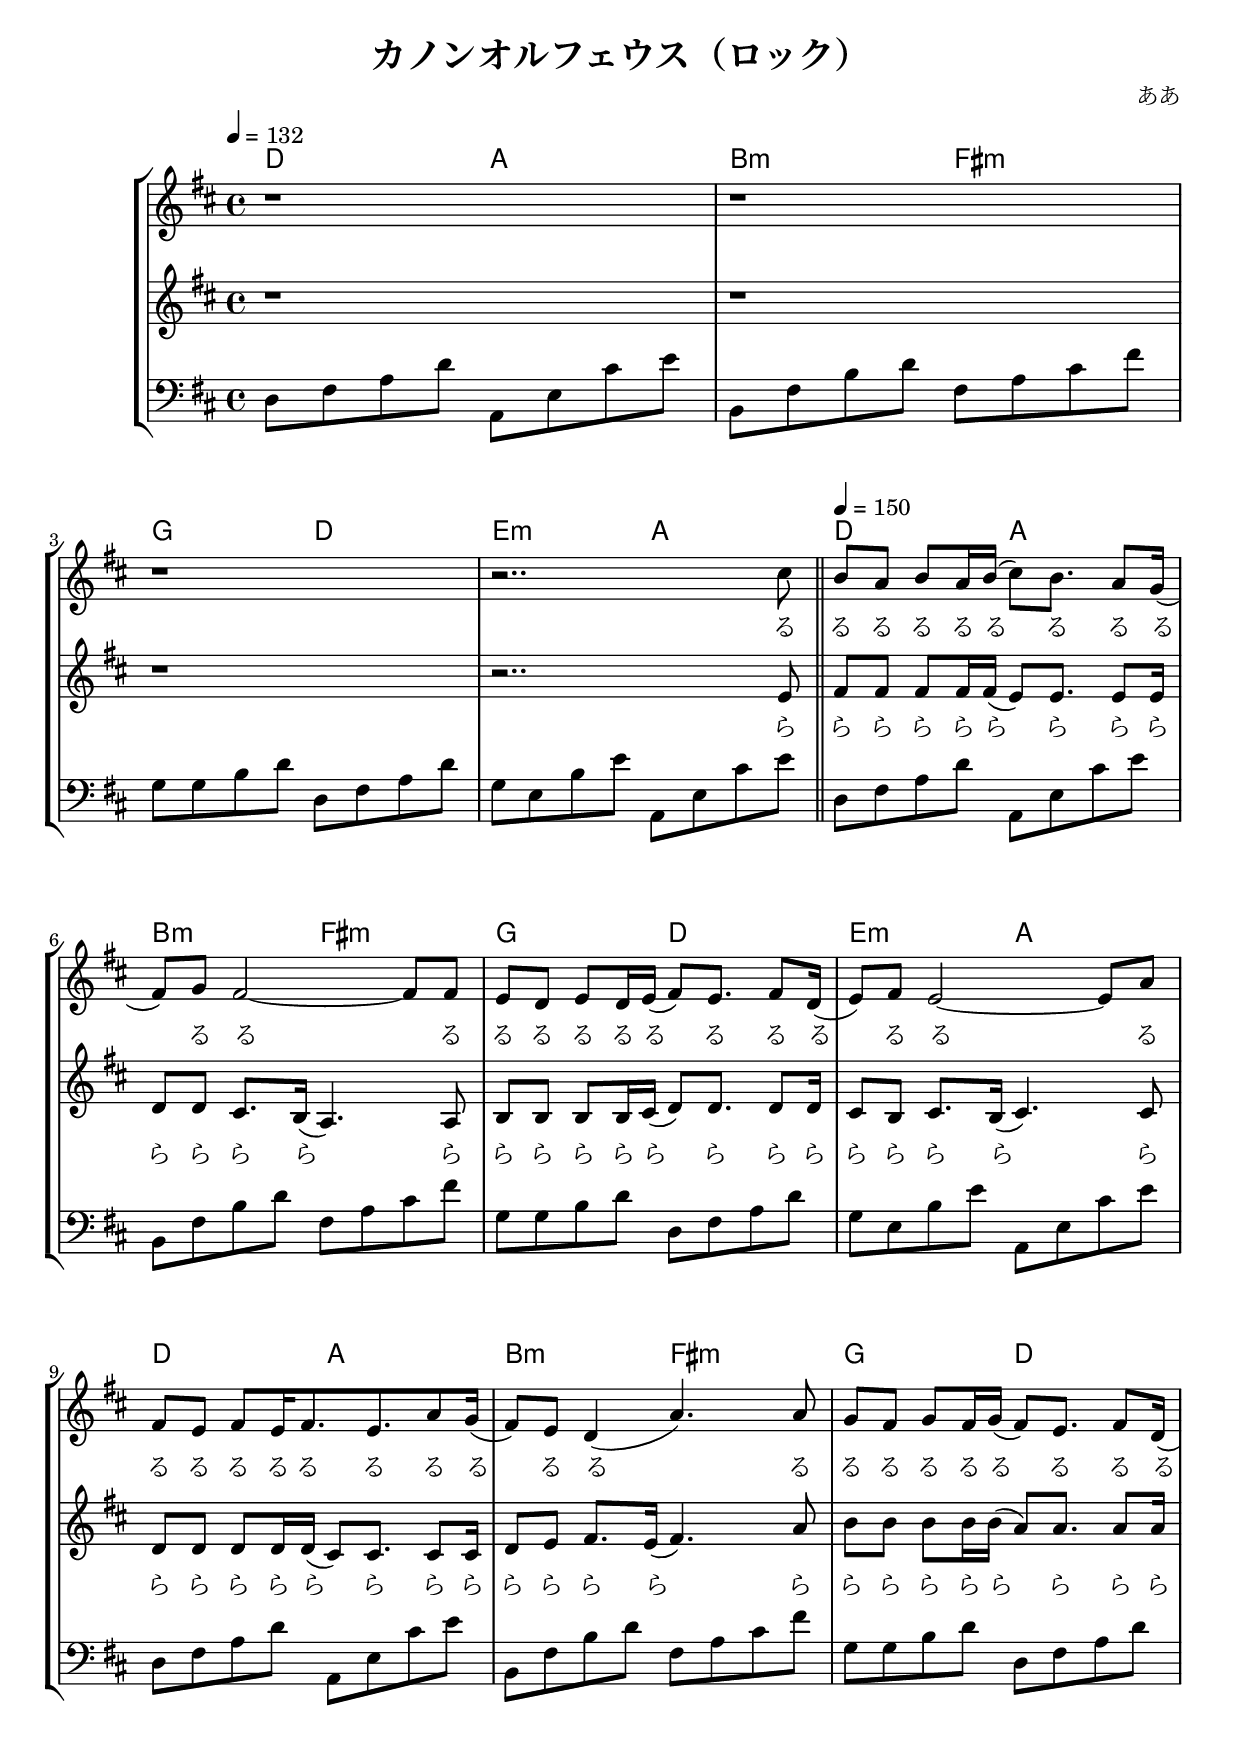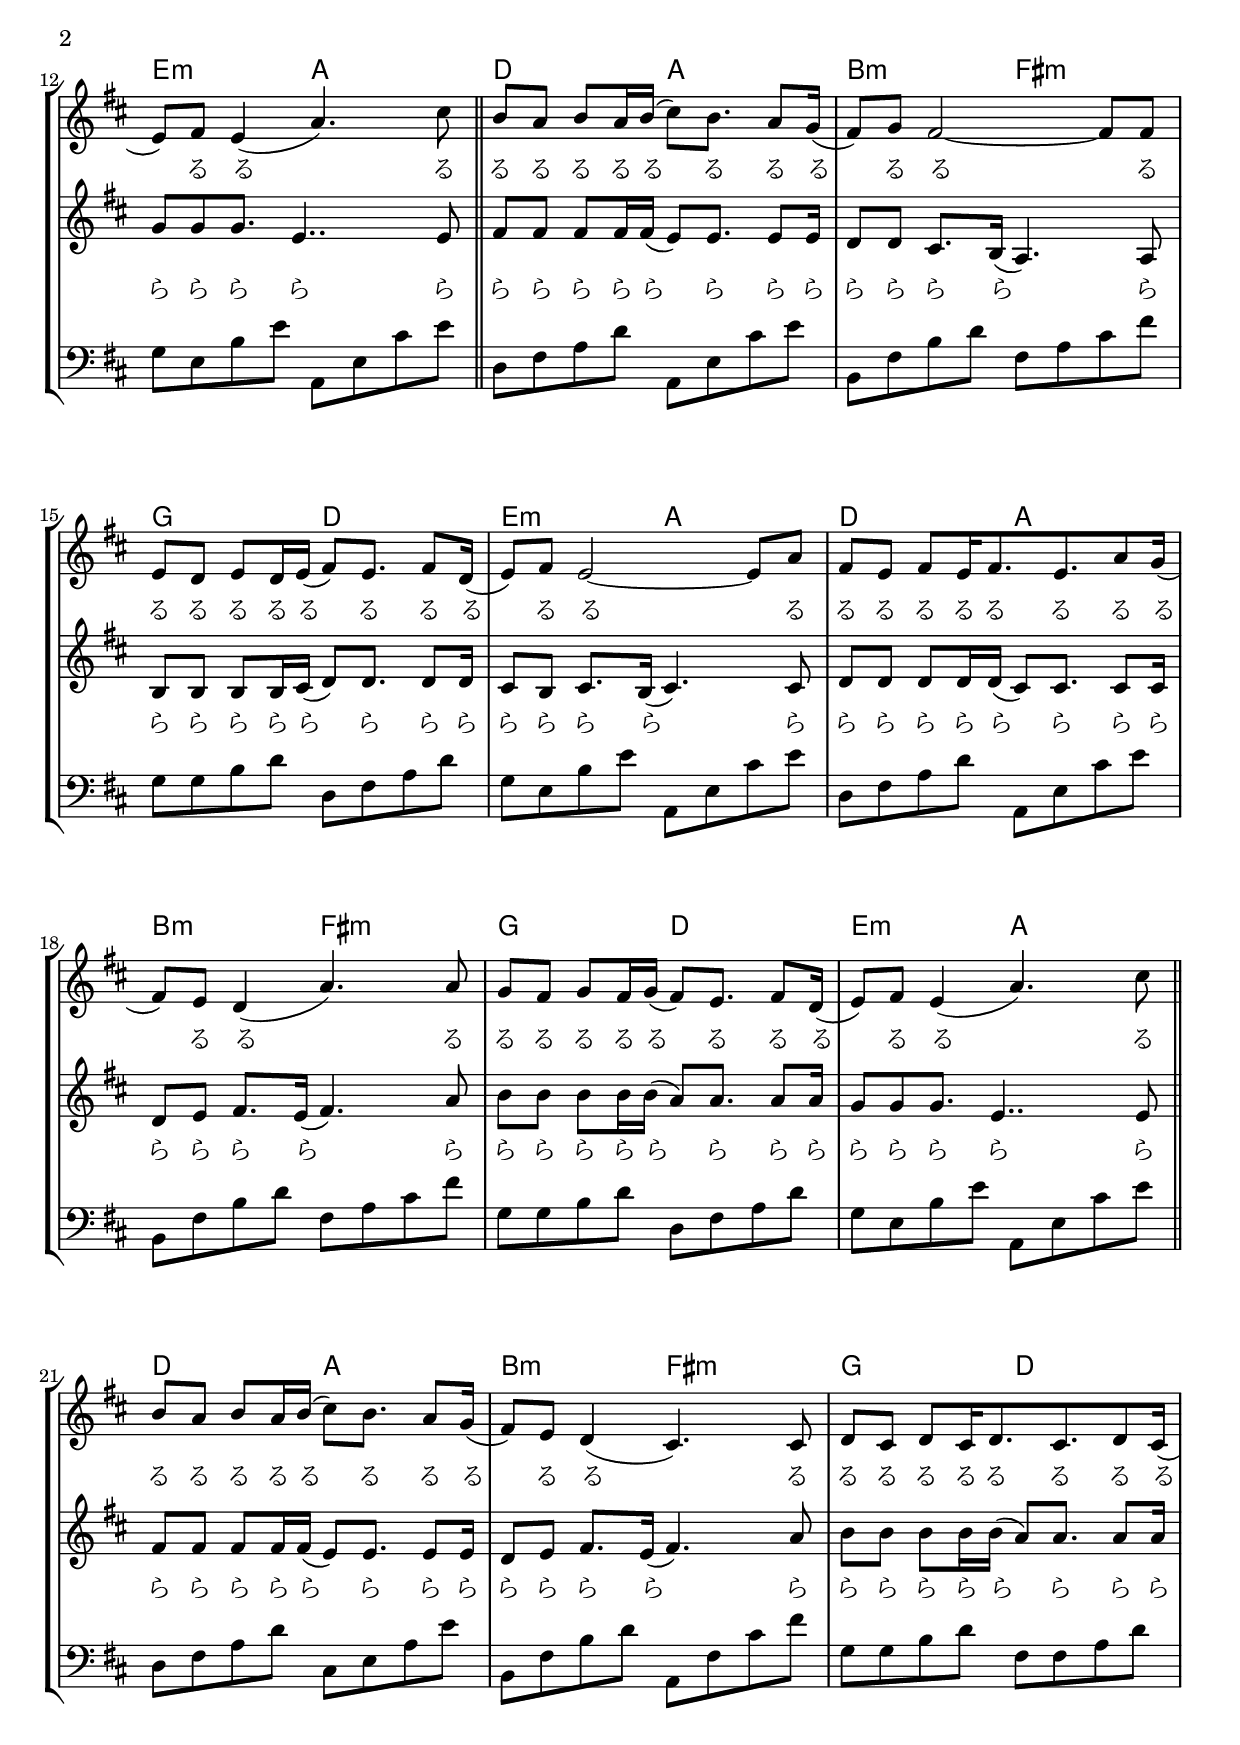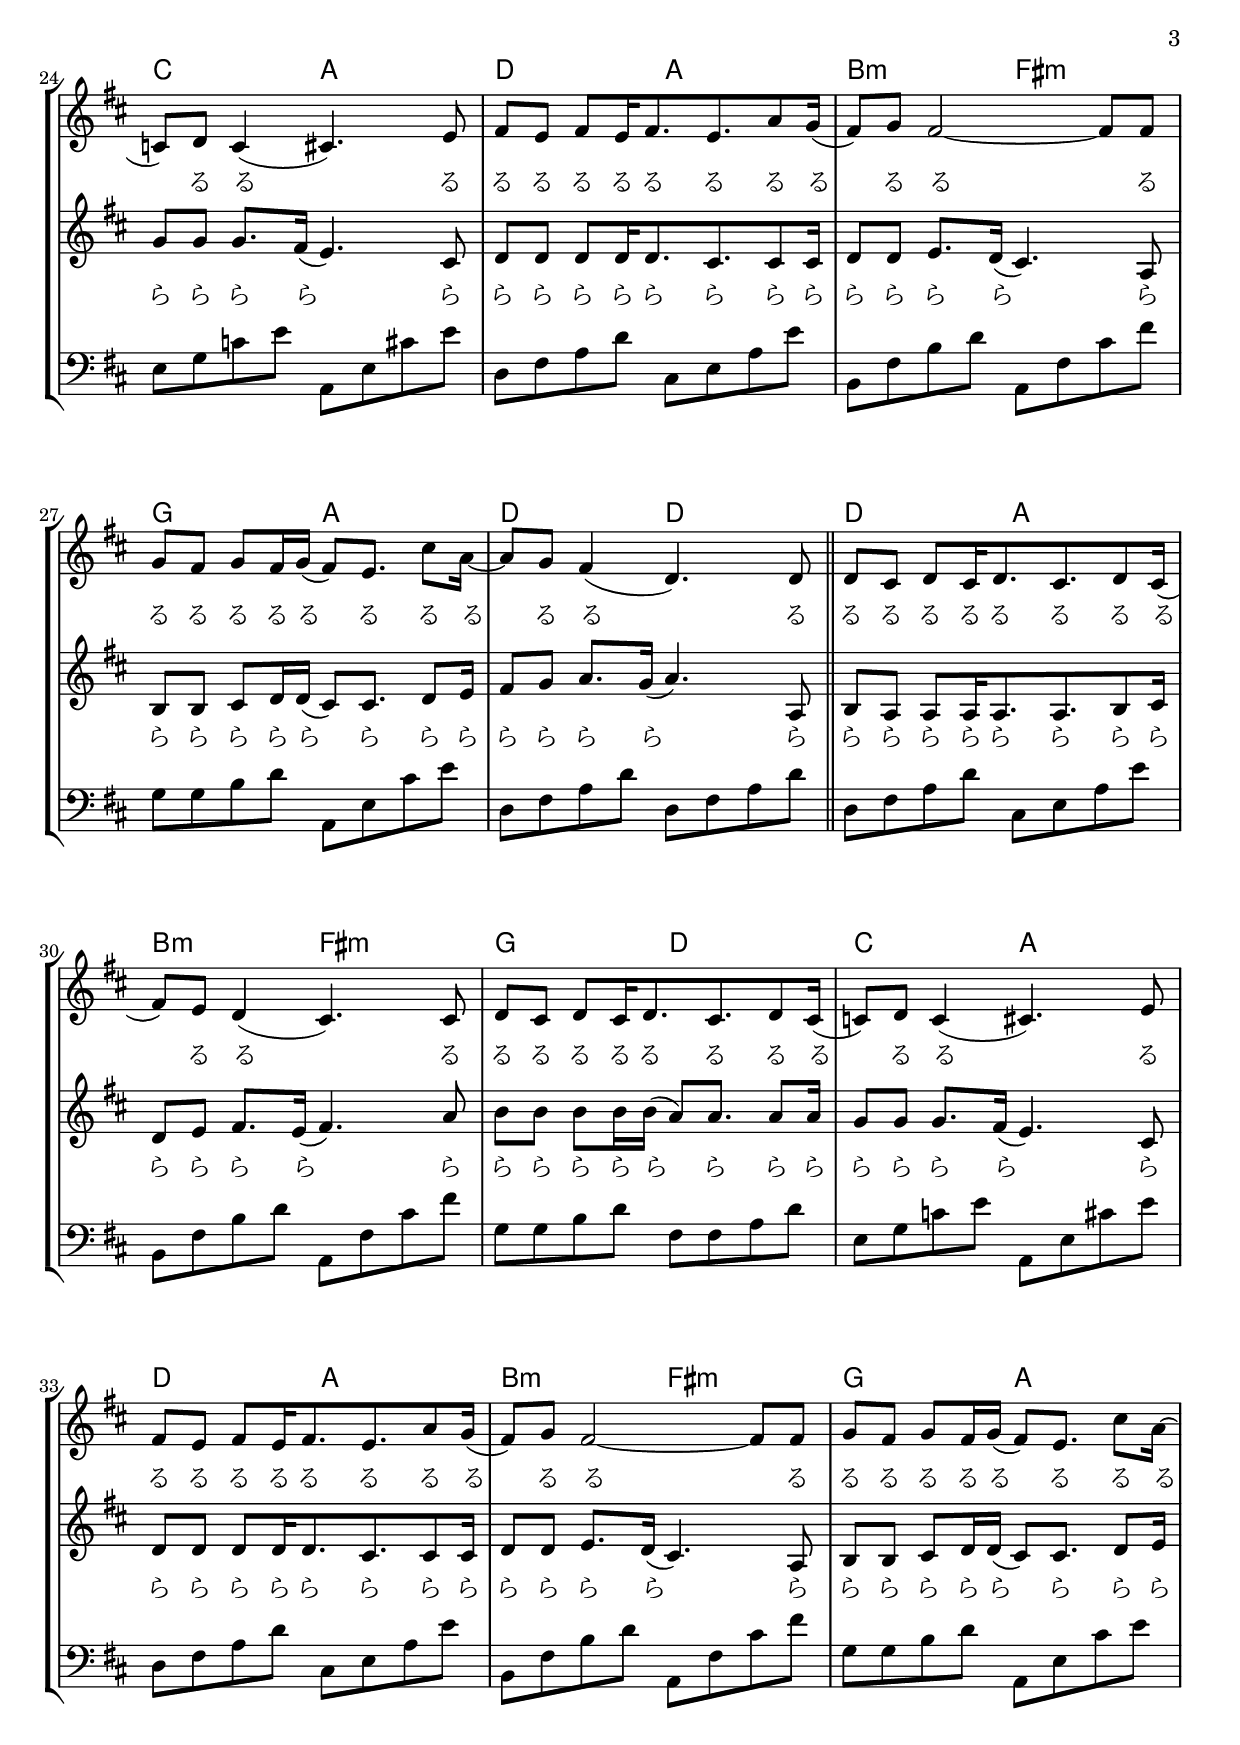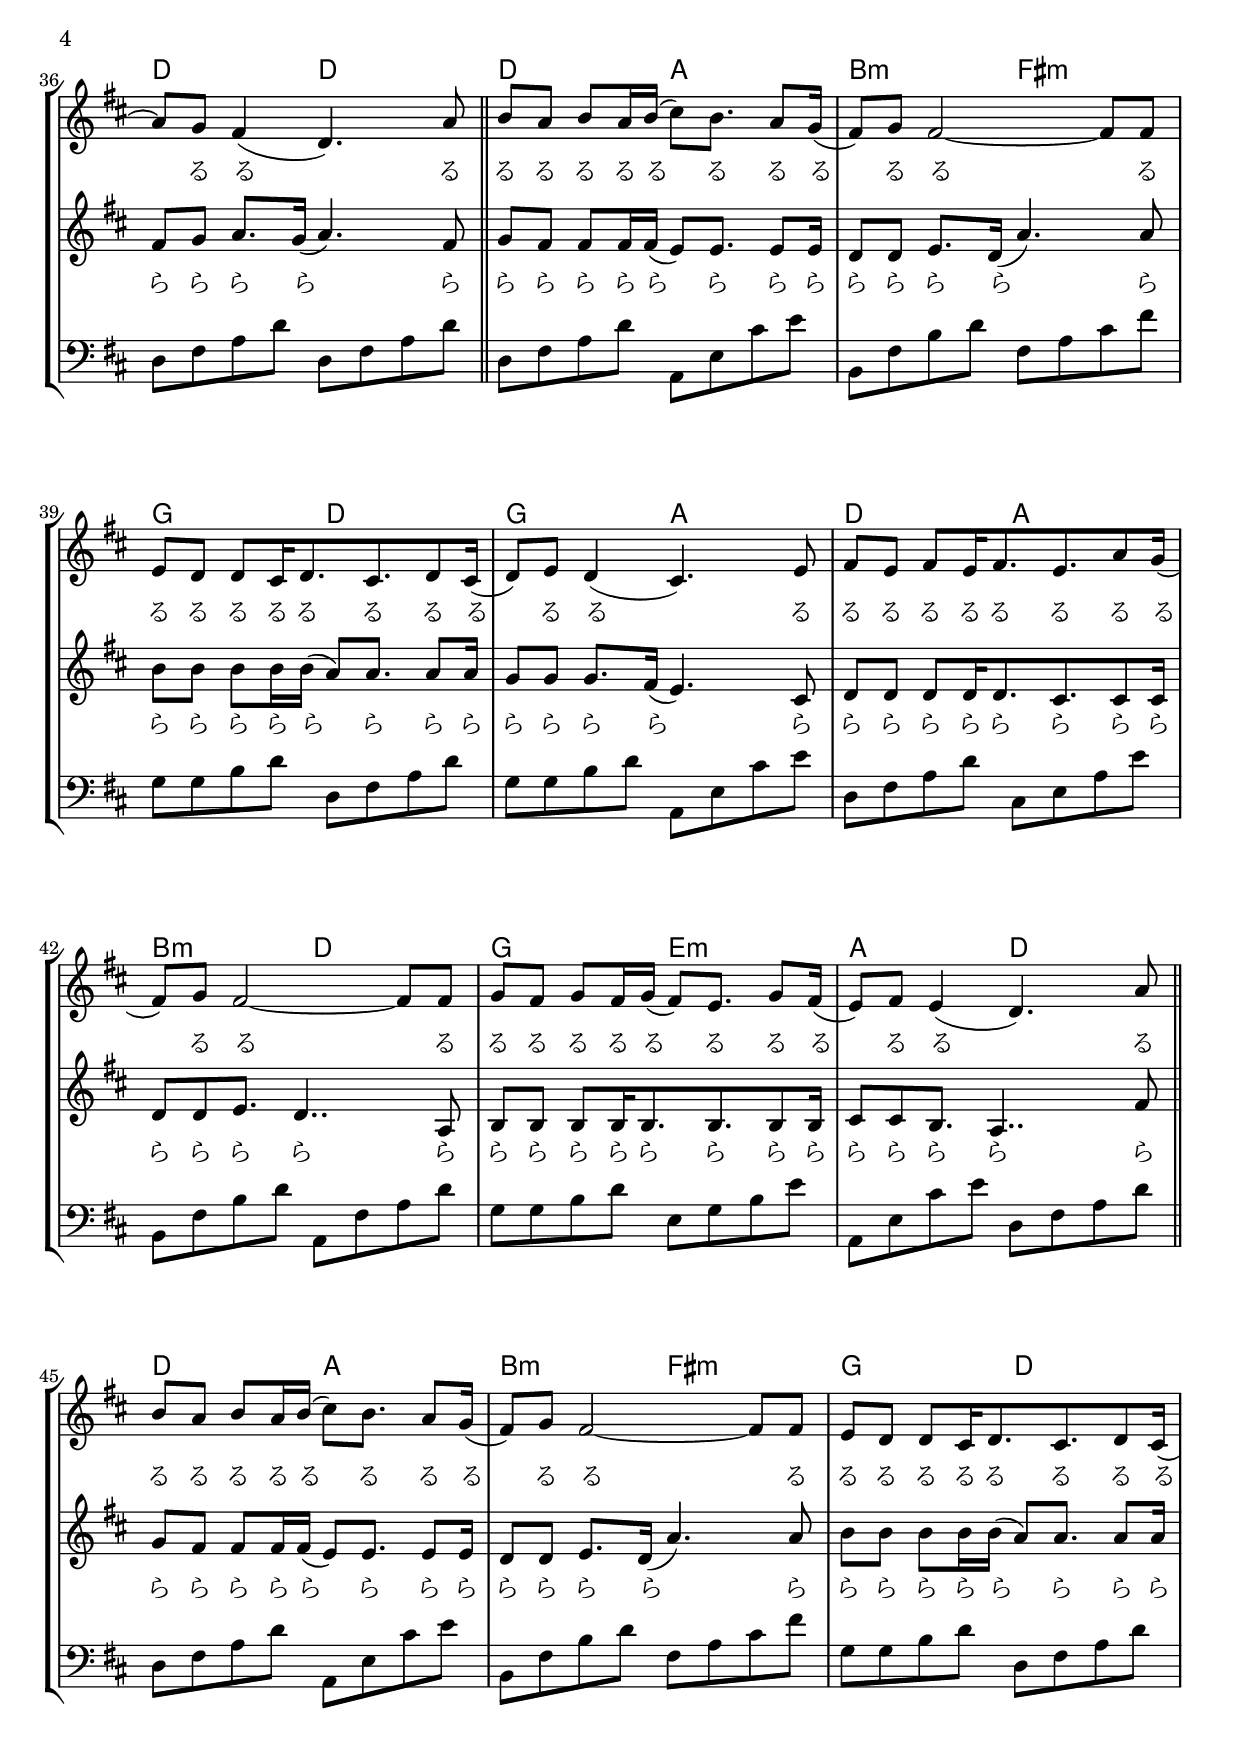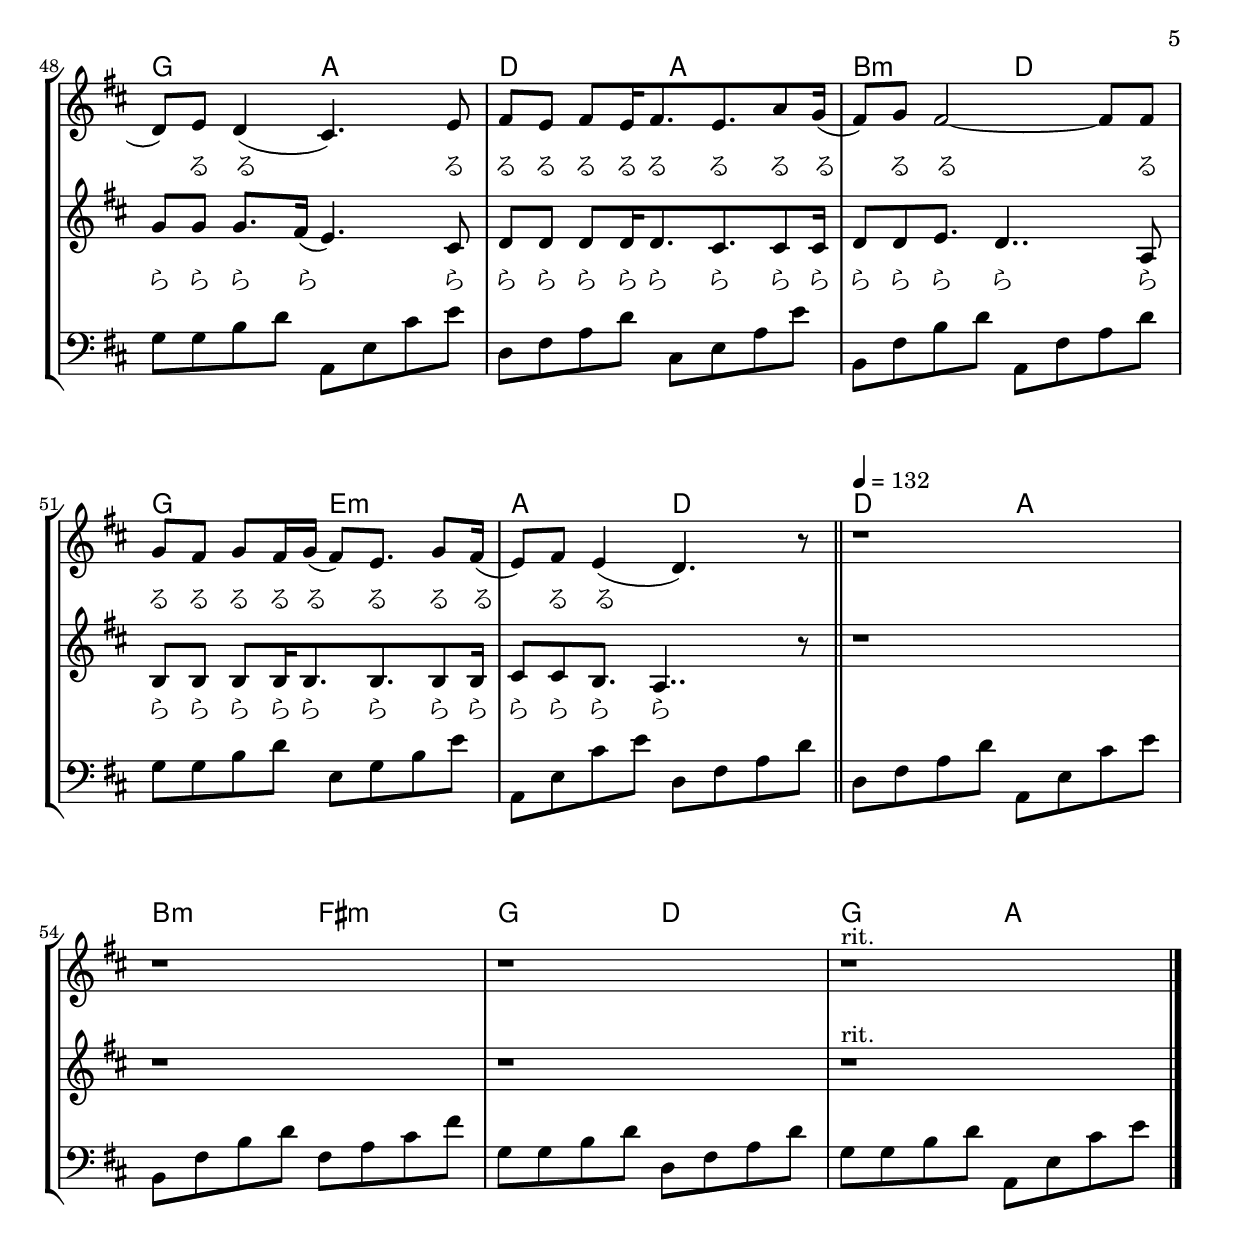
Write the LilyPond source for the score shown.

\version "2.12.1"

\header {
	title = \markup {カノンオルフェウス（ロック）}
	composer = \markup \center-column {ああ}
}

harmony = \chordmode {
	d2 a b:m fis:m g d e:m a 

	d a b:m fis:m g d e:m a d a b:m fis:m g d e:m a 

	d a b:m fis:m g d e:m a d a b:m fis:m g d e:m a 

	d a b:m fis:m g d c a d a b:m fis:m g a d d 

	d a b:m fis:m g d c a d a b:m fis:m g a d d 

	d a b:m fis:m g d g a d a b:m d g e:m a d 

	d a b:m fis:m g d g a d a b:m d g e:m a d 

	d a b:m fis:m g d g a 
}

melody = {
	\key d \major
	\tempo 4 = 132
	r1 | r1 | r1 | r2.. 
	\set Staff.midiInstrument = #"Acoustic Guitar (nylon)"
	cis''8 
		\tempo 4 = 150
b'8  a'8  b'8  a'16  b'16  (cis''8)  b'8.  a'8  g'16 
	(fis'8)  g'8  fis'2~fis'8  fis'8 
	e'8  d'8  e'8  d'16  e'16  (fis'8)  e'8.  fis'8  d'16 
	(e'8)  fis'8  e'2~e'8  a'8 
	fis'8  e'8  fis'8  e'16  fis'8.  e'8.  a'8  g'16 
	(fis'8)  e'8  d'4  (a'4.)  a'8 
	g'8  fis'8  g'8  fis'16  g'16  (fis'8)  e'8.  fis'8  d'16 
	(e'8)  fis'8  e'4  (a'4.)  	\set Staff.midiInstrument = #"Acoustic Guitar (nylon)"
	cis''8 
	b'8  a'8  b'8  a'16  b'16  (cis''8)  b'8.  a'8  g'16 
	(fis'8)  g'8  fis'2~fis'8  fis'8 
	e'8  d'8  e'8  d'16  e'16  (fis'8)  e'8.  fis'8  d'16 
	(e'8)  fis'8  e'2~e'8  a'8 
	fis'8  e'8  fis'8  e'16  fis'8.  e'8.  a'8  g'16 
	(fis'8)  e'8  d'4  (a'4.)  a'8 
	g'8  fis'8  g'8  fis'16  g'16  (fis'8)  e'8.  fis'8  d'16 
	(e'8)  fis'8  e'4  (a'4.)  	\set Staff.midiInstrument = #"Acoustic Guitar (nylon)"
	cis''8 
	b'8  a'8  b'8  a'16  b'16  (cis''8)  b'8.  a'8  g'16 
	(fis'8)  e'8  d'4  (cis'4.)  cis'8 
	d'8  cis'8  d'8  cis'16  d'8.  cis'8.  d'8  cis'16 
	(c'8)  d'8  c'4  (cis'4.)  e'8 
	fis'8  e'8  fis'8  e'16  fis'8.  e'8.  a'8  g'16 
	(fis'8)  g'8  fis'2~fis'8  fis'8 
	g'8  fis'8  g'8  fis'16  g'16  (fis'8)  e'8.  cis''8  a'16~ 
	a'8  g'8  fis'4  (d'4.)  	\set Staff.midiInstrument = #"Acoustic Guitar (nylon)"
	d'8 
	d'8  cis'8  d'8  cis'16  d'8.  cis'8.  d'8  cis'16 
	(fis'8)  e'8  d'4  (cis'4.)  cis'8 
	d'8  cis'8  d'8  cis'16  d'8.  cis'8.  d'8  cis'16 
	(c'8)  d'8  c'4  (cis'4.)  e'8 
	fis'8  e'8  fis'8  e'16  fis'8.  e'8.  a'8  g'16 
	(fis'8)  g'8  fis'2~fis'8  fis'8 
	g'8  fis'8  g'8  fis'16  g'16  (fis'8)  e'8.  cis''8  a'16~ 
	a'8  g'8  fis'4  (d'4.)  	\set Staff.midiInstrument = #"Acoustic Guitar (nylon)"
	a'8 
	b'8  a'8  b'8  a'16  b'16  (cis''8)  b'8.  a'8  g'16 
	(fis'8)  g'8  fis'2~fis'8  fis'8 
	e'8  d'8  d'8  cis'16  d'8.  cis'8.  d'8  cis'16 
	(d'8)  e'8  d'4  (cis'4.)  e'8 
	fis'8  e'8  fis'8  e'16  fis'8.  e'8.  a'8  g'16 
	(fis'8)  g'8  fis'2~fis'8  fis'8 
	g'8  fis'8  g'8  fis'16  g'16  (fis'8)  e'8.  g'8  fis'16 
	(e'8)  fis'8  e'4  (d'4.)  	\set Staff.midiInstrument = #"Acoustic Guitar (nylon)"
	a'8 
	b'8  a'8  b'8  a'16  b'16  (cis''8)  b'8.  a'8  g'16 
	(fis'8)  g'8  fis'2~fis'8  fis'8 
	e'8  d'8  d'8  cis'16  d'8.  cis'8.  d'8  cis'16 
	(d'8)  e'8  d'4  (cis'4.)  e'8 
	fis'8  e'8  fis'8  e'16  fis'8.  e'8.  a'8  g'16 
	(fis'8)  g'8  fis'2~fis'8  fis'8 
	g'8  fis'8  g'8  fis'16  g'16  (fis'8)  e'8.  g'8  fis'16 
	(e'8)  fis'8  e'4  (d'4.)  	r8 	\tempo 4 = 132
	r1 | r1 | r1 | r1^"rit." \bar "|."
}

words = \lyricmode {
	
	る  る  る  る  る  る  る  る  る  る  る  る  る  る  る  る  る  る  る  る  る  る  る  る  る  る  る  る  る  る  る  る  る  る  る  る  る  る  る  る  る  る  る  る  
	る  る  る  る  る  る  る  る  る  る  る  る  る  る  る  る  る  る  る  る  る  る  る  る  る  る  る  る  る  る  る  る  る  る  る  る  る  る  る  る  る  る  る  る  
	る  る  る  る  る  る  る  る  る  る  る  る  る  る  る  る  る  る  る  る  る  る  る  る  る  る  る  る  る  る  る  る  る  る  る  る  る  る  る  る  る  る  る  る  
	る  る  る  る  る  る  る  る  る  る  る  る  る  る  る  る  る  る  る  る  る  る  る  る  る  る  る  る  る  る  る  る  る  る  る  る  る  る  る  る  る  る  る  る  
	る  る  る  る  る  る  る  る  る  る  る  る  る  る  る  る  る  る  る  る  る  る  る  る  る  る  る  る  る  る  る  る  る  る  る  る  る  る  る  る  る  る  る  る  
	る  る  る  る  る  る  る  る  る  る  る  る  る  る  る  る  る  る  る  る  る  る  る  る  る  る  る  る  る  る  る  る  る  る  る  る  る  る  る  る  る  る  る  る  
	
}

secondmelody = {
	\key d \major
	\tempo 4 = 132
	r1 | r1 | r1 | r2.. 
	\set Staff.midiInstrument = #"Overdriven Guitar"
	e'8 
		\tempo 4 = 150
fis'8  fis'8  fis'8  fis'16  fis'16  (e'8)  e'8.  e'8  e'16 
	d'8  d'8  cis'8.  b16  (a4.)  a8 
	b8  b8  b8  b16  cis'16  (d'8)  d'8.  d'8  d'16 
	cis'8  b8  cis'8.  b16  (cis'4.)  cis'8 
	d'8  d'8  d'8  d'16  d'16  (cis'8)  cis'8.  cis'8  cis'16 
	d'8  e'8  fis'8.  e'16  (fis'4.)  a'8 
	b'8  b'8  b'8  b'16  b'16  (a'8)  a'8.  a'8  a'16 
	g'8  g'8  g'8.  e'4..  	\set Staff.midiInstrument = #"Overdriven Guitar"
	e'8 
	fis'8  fis'8  fis'8  fis'16  fis'16  (e'8)  e'8.  e'8  e'16 
	d'8  d'8  cis'8.  b16  (a4.)  a8 
	b8  b8  b8  b16  cis'16  (d'8)  d'8.  d'8  d'16 
	cis'8  b8  cis'8.  b16  (cis'4.)  cis'8 
	d'8  d'8  d'8  d'16  d'16  (cis'8)  cis'8.  cis'8  cis'16 
	d'8  e'8  fis'8.  e'16  (fis'4.)  a'8 
	b'8  b'8  b'8  b'16  b'16  (a'8)  a'8.  a'8  a'16 
	g'8  g'8  g'8.  e'4..  	\set Staff.midiInstrument = #"Overdriven Guitar"
	e'8 
	fis'8  fis'8  fis'8  fis'16  fis'16  (e'8)  e'8.  e'8  e'16 
	d'8  e'8  fis'8.  e'16  (fis'4.)  a'8 
	b'8  b'8  b'8  b'16  b'16  (a'8)  a'8.  a'8  a'16 
	g'8  g'8  g'8.  fis'16  (e'4.)  cis'8 
	d'8  d'8  d'8  d'16  d'8.  cis'8.  cis'8  cis'16 
	d'8  d'8  e'8.  d'16  (cis'4.)  a8 
	b8  b8  cis'8  d'16  d'16  (cis'8)  cis'8.  d'8  e'16 
	fis'8  g'8  a'8.  g'16  (a'4.)  	\set Staff.midiInstrument = #"Overdriven Guitar"
	a8 
	b8  a8  a8  a16  a8.  a8.  b8  cis'16 
	d'8  e'8  fis'8.  e'16  (fis'4.)  a'8 
	b'8  b'8  b'8  b'16  b'16  (a'8)  a'8.  a'8  a'16 
	g'8  g'8  g'8.  fis'16  (e'4.)  cis'8 
	d'8  d'8  d'8  d'16  d'8.  cis'8.  cis'8  cis'16 
	d'8  d'8  e'8.  d'16  (cis'4.)  a8 
	b8  b8  cis'8  d'16  d'16  (cis'8)  cis'8.  d'8  e'16 
	fis'8  g'8  a'8.  g'16  (a'4.)  	\set Staff.midiInstrument = #"Overdriven Guitar"
	fis'8 
	g'8  fis'8  fis'8  fis'16  fis'16  (e'8)  e'8.  e'8  e'16 
	d'8  d'8  e'8.  d'16  (a'4.)  a'8 
	b'8  b'8  b'8  b'16  b'16  (a'8)  a'8.  a'8  a'16 
	g'8  g'8  g'8.  fis'16  (e'4.)  cis'8 
	d'8  d'8  d'8  d'16  d'8.  cis'8.  cis'8  cis'16 
	d'8  d'8  e'8.  d'4..  a8 
	b8  b8  b8  b16  b8.  b8.  b8  b16 
	cis'8  cis'8  b8.  a4..  	\set Staff.midiInstrument = #"Overdriven Guitar"
	fis'8 
	g'8  fis'8  fis'8  fis'16  fis'16  (e'8)  e'8.  e'8  e'16 
	d'8  d'8  e'8.  d'16  (a'4.)  a'8 
	b'8  b'8  b'8  b'16  b'16  (a'8)  a'8.  a'8  a'16 
	g'8  g'8  g'8.  fis'16  (e'4.)  cis'8 
	d'8  d'8  d'8  d'16  d'8.  cis'8.  cis'8  cis'16 
	d'8  d'8  e'8.  d'4..  a8 
	b8  b8  b8  b16  b8.  b8.  b8  b16 
	cis'8  cis'8  b8.  a4..  	r8 	\tempo 4 = 132
	r1 | r1 | r1 | r1^"rit." \bar "|."
}

secondwords = \lyricmode {
	
	ら  ら  ら  ら  ら  ら  ら  ら  ら  ら  ら  ら  ら  ら  ら  ら  ら  ら  ら  ら  ら  ら  ら  ら  ら  ら  ら  ら  ら  ら  ら  ら  ら  ら  ら  ら  ら  ら  ら  ら  ら  ら  ら  ら  ら  ら  ら  ら  ら  ら  ら  ら  
	ら  ら  ら  ら  ら  ら  ら  ら  ら  ら  ら  ら  ら  ら  ら  ら  ら  ら  ら  ら  ら  ら  ら  ら  ら  ら  ら  ら  ら  ら  ら  ら  ら  ら  ら  ら  ら  ら  ら  ら  ら  ら  ら  ら  ら  ら  ら  ら  ら  ら  ら  ら  
	ら  ら  ら  ら  ら  ら  ら  ら  ら  ら  ら  ら  ら  ら  ら  ら  ら  ら  ら  ら  ら  ら  ら  ら  ら  ら  ら  ら  ら  ら  ら  ら  ら  ら  ら  ら  ら  ら  ら  ら  ら  ら  ら  ら  ら  ら  ら  ら  ら  ら  ら  ら  
	ら  ら  ら  ら  ら  ら  ら  ら  ら  ら  ら  ら  ら  ら  ら  ら  ら  ら  ら  ら  ら  ら  ら  ら  ら  ら  ら  ら  ら  ら  ら  ら  ら  ら  ら  ら  ら  ら  ら  ら  ら  ら  ら  ら  ら  ら  ら  ら  ら  ら  ら  ら  
	ら  ら  ら  ら  ら  ら  ら  ら  ら  ら  ら  ら  ら  ら  ら  ら  ら  ら  ら  ら  ら  ら  ら  ら  ら  ら  ら  ら  ら  ら  ら  ら  ら  ら  ら  ら  ら  ら  ら  ら  ら  ら  ら  ら  ら  ら  ら  ら  ら  ら  ら  ら  
	ら  ら  ら  ら  ら  ら  ら  ら  ら  ら  ら  ら  ら  ら  ら  ら  ら  ら  ら  ら  ら  ら  ら  ら  ら  ら  ら  ら  ら  ら  ら  ら  ら  ら  ら  ら  ら  ら  ら  ら  ら  ら  ら  ら  ら  ら  ら  ら  ら  ら  ら  ら  
	
}

tempochange = {
	\tempo 4 = 132
	r1 | r1 | r1 | r1 \bar "||"
	\tempo 4 = 150
	r1 | r1 | r1 | r1 | r1 | r1 | r1 | r1 \bar "||"
	\tempo 4 = 150
	r1 | r1 | r1 | r1 | r1 | r1 | r1 | r1 \bar "||"
	\tempo 4 = 150
	r1 | r1 | r1 | r1 | r1 | r1 | r1 | r1 \bar "||"
	\tempo 4 = 150
	r1 | r1 | r1 | r1 | r1 | r1 | r1 | r1 \bar "||"
	\tempo 4 = 150
	r1 | r1 | r1 | r1 | r1 | r1 | r1 | r1 \bar "||"
	\tempo 4 = 150
	r1 | r1 | r1 | r1 | r1 | r1 | r1 | r1 \bar "||"
	\tempo 4 = 132
	r1 | r1 | r1 | \tempo 4 = 99 r2 \tempo 4 = 88 r2 \bar "|."
}

mainacc = {
	\clef bass
	\set Staff.midiInstrument = #"Distorted Guitar"
	\key d \major
	\tempo 4 = 132
	d8 fis8 a8 d'8
	a,8 e8 cis'8 e'8
	b,8 fis8 b8 d'8
	fis8 a8 cis'8 fis'8
	g8 g8 b8 d'8
	d8 fis8 a8 d'8
	g8 e8 b8 e'8
	a,8 e8 cis'8 e'8
	\bar "||"

	\set Staff.midiInstrument = #"Distorted Guitar"
	\tempo 4 = 150
	d8 fis8 a8 d'8
	a,8 e8 cis'8 e'8
	b,8 fis8 b8 d'8
	fis8 a8 cis'8 fis'8
	g8 g8 b8 d'8
	d8 fis8 a8 d'8
	g8 e8 b8 e'8
	a,8 e8 cis'8 e'8
	d8 fis8 a8 d'8
	a,8 e8 cis'8 e'8
	b,8 fis8 b8 d'8
	fis8 a8 cis'8 fis'8
	g8 g8 b8 d'8
	d8 fis8 a8 d'8
	g8 e8 b8 e'8
	a,8 e8 cis'8 e'8
	\bar "||"

	\set Staff.midiInstrument = #"Distorted Guitar"
	d8 fis8 a8 d'8
	a,8 e8 cis'8 e'8
	b,8 fis8 b8 d'8
	fis8 a8 cis'8 fis'8
	g8 g8 b8 d'8
	d8 fis8 a8 d'8
	g8 e8 b8 e'8
	a,8 e8 cis'8 e'8
	d8 fis8 a8 d'8
	a,8 e8 cis'8 e'8
	b,8 fis8 b8 d'8
	fis8 a8 cis'8 fis'8
	g8 g8 b8 d'8
	d8 fis8 a8 d'8
	g8 e8 b8 e'8
	a,8 e8 cis'8 e'8
	\bar "||"

	\set Staff.midiInstrument = #"Distorted Guitar"
	d8 fis8 a8 d'8
	cis8 e8 a8 e'8
	b,8 fis8 b8 d'8
	a,8 fis8 cis'8 fis'8
	g8 g8 b8 d'8
	fis8 fis8 a8 d'8
	e8 g8 c'8 e'8
	a,8 e8 cis'8 e'8
	d8 fis8 a8 d'8
	cis8 e8 a8 e'8
	b,8 fis8 b8 d'8
	a,8 fis8 cis'8 fis'8
	g8 g8 b8 d'8
	a,8 e8 cis'8 e'8
	d8 fis8 a8 d'8
	d8 fis8 a8 d'8
	\bar "||"

	\set Staff.midiInstrument = #"Distorted Guitar"
	d8 fis8 a8 d'8
	cis8 e8 a8 e'8
	b,8 fis8 b8 d'8
	a,8 fis8 cis'8 fis'8
	g8 g8 b8 d'8
	fis8 fis8 a8 d'8
	e8 g8 c'8 e'8
	a,8 e8 cis'8 e'8
	d8 fis8 a8 d'8
	cis8 e8 a8 e'8
	b,8 fis8 b8 d'8
	a,8 fis8 cis'8 fis'8
	g8 g8 b8 d'8
	a,8 e8 cis'8 e'8
	d8 fis8 a8 d'8
	d8 fis8 a8 d'8
	\bar "||"

	\set Staff.midiInstrument = #"Distorted Guitar"
	d8 fis8 a8 d'8
	a,8 e8 cis'8 e'8
	b,8 fis8 b8 d'8
	fis8 a8 cis'8 fis'8
	g8 g8 b8 d'8
	d8 fis8 a8 d'8
	g8 g8 b8 d'8
	a,8 e8 cis'8 e'8
	d8 fis8 a8 d'8
	cis8 e8 a8 e'8
	b,8 fis8 b8 d'8
	a,8 fis8 a8 d'8
	g8 g8 b8 d'8
	e8 g8 b8 e'8
	a,8 e8 cis'8 e'8
	d8 fis8 a8 d'8
	\bar "||"

	\set Staff.midiInstrument = #"Distorted Guitar"
	d8 fis8 a8 d'8
	a,8 e8 cis'8 e'8
	b,8 fis8 b8 d'8
	fis8 a8 cis'8 fis'8
	g8 g8 b8 d'8
	d8 fis8 a8 d'8
	g8 g8 b8 d'8
	a,8 e8 cis'8 e'8
	d8 fis8 a8 d'8
	cis8 e8 a8 e'8
	b,8 fis8 b8 d'8
	a,8 fis8 a8 d'8
	g8 g8 b8 d'8
	e8 g8 b8 e'8
	a,8 e8 cis'8 e'8
	d8 fis8 a8 d'8
	\bar "||"

	\set Staff.midiInstrument = #"Distorted Guitar"
	\tempo 4 = 132
	d8 fis8 a8 d'8
	a,8 e8 cis'8 e'8
	b,8 fis8 b8 d'8
	fis8 a8 cis'8 fis'8
	g8 g8 b8 d'8
	d8 fis8 a8 d'8
	g8 g8 b8 d'8
	a,8 e8 cis'8 e'8
	\bar "|."
}

subacc = {
	\clef bass
	\set Staff.midiInstrument = #"Slap Bass 1"
	\key d \major
	\tempo 4 = 132
	r8 <fis a d'>8 <fis a d'>8 <fis a d'>8
	r8 <e cis' e'>8 <e cis' e'>8 <e cis' e'>8
	r8 <fis b d'>8 <fis b d'>8 <fis b d'>8
	r8 <a cis' fis'>8 <a cis' fis'>8 <a cis' fis'>8
	r8 <g b d'>8 <g b d'>8 <g b d'>8
	r8 <fis a d'>8 <fis a d'>8 <fis a d'>8
	r8 <e b e'>8 <e b e'>8 <e b e'>8
	r8 <e cis' e'>8 <e cis' e'>8 <e cis' e'>8
	\bar "||"

	\set Staff.midiInstrument = #"Slap Bass 1"
	\tempo 4 = 150
	r8 <fis a d'>8 <fis a d'>8 <fis a d'>8
	r8 <e cis' e'>8 <e cis' e'>8 <e cis' e'>8
	r8 <fis b d'>8 <fis b d'>8 <fis b d'>8
	r8 <a cis' fis'>8 <a cis' fis'>8 <a cis' fis'>8
	r8 <g b d'>8 <g b d'>8 <g b d'>8
	r8 <fis a d'>8 <fis a d'>8 <fis a d'>8
	r8 <e b e'>8 <e b e'>8 <e b e'>8
	r8 <e cis' e'>8 <e cis' e'>8 <e cis' e'>8
	r8 <fis a d'>8 <fis a d'>8 <fis a d'>8
	r8 <e cis' e'>8 <e cis' e'>8 <e cis' e'>8
	r8 <fis b d'>8 <fis b d'>8 <fis b d'>8
	r8 <a cis' fis'>8 <a cis' fis'>8 <a cis' fis'>8
	r8 <g b d'>8 <g b d'>8 <g b d'>8
	r8 <fis a d'>8 <fis a d'>8 <fis a d'>8
	r8 <e b e'>8 <e b e'>8 <e b e'>8
	r8 <e cis' e'>8 <e cis' e'>8 <e cis' e'>8
	\bar "||"

	\set Staff.midiInstrument = #"Slap Bass 1"
	r8 <fis a d'>8 <fis a d'>8 <fis a d'>8
	r8 <e cis' e'>8 <e cis' e'>8 <e cis' e'>8
	r8 <fis b d'>8 <fis b d'>8 <fis b d'>8
	r8 <a cis' fis'>8 <a cis' fis'>8 <a cis' fis'>8
	r8 <g b d'>8 <g b d'>8 <g b d'>8
	r8 <fis a d'>8 <fis a d'>8 <fis a d'>8
	r8 <e b e'>8 <e b e'>8 <e b e'>8
	r8 <e cis' e'>8 <e cis' e'>8 <e cis' e'>8
	r8 <fis a d'>8 <fis a d'>8 <fis a d'>8
	r8 <e cis' e'>8 <e cis' e'>8 <e cis' e'>8
	r8 <fis b d'>8 <fis b d'>8 <fis b d'>8
	r8 <a cis' fis'>8 <a cis' fis'>8 <a cis' fis'>8
	r8 <g b d'>8 <g b d'>8 <g b d'>8
	r8 <fis a d'>8 <fis a d'>8 <fis a d'>8
	r8 <e b e'>8 <e b e'>8 <e b e'>8
	r8 <e cis' e'>8 <e cis' e'>8 <e cis' e'>8
	\bar "||"

	\set Staff.midiInstrument = #"Slap Bass 1"
	r8 <fis a d'>8 <fis a d'>8 <fis a d'>8
	r8 <e a e'>8 <e a e'>8 <e a e'>8
	r8 <fis b d'>8 <fis b d'>8 <fis b d'>8
	r8 <fis cis' fis'>8 <fis cis' fis'>8 <fis cis' fis'>8
	r8 <g b d'>8 <g b d'>8 <g b d'>8
	r8 <fis a d'>8 <fis a d'>8 <fis a d'>8
	r8 <g c' e'>8 <g c' e'>8 <g c' e'>8
	r8 <e cis' e'>8 <e cis' e'>8 <e cis' e'>8
	r8 <fis a d'>8 <fis a d'>8 <fis a d'>8
	r8 <e a e'>8 <e a e'>8 <e a e'>8
	r8 <fis b d'>8 <fis b d'>8 <fis b d'>8
	r8 <fis cis' fis'>8 <fis cis' fis'>8 <fis cis' fis'>8
	r8 <g b d'>8 <g b d'>8 <g b d'>8
	r8 <e cis' e'>8 <e cis' e'>8 <e cis' e'>8
	r8 <fis a d'>8 <fis a d'>8 <fis a d'>8
	r8 <fis a d'>8 <fis a d'>8 <fis a d'>8
	\bar "||"

	\set Staff.midiInstrument = #"Slap Bass 1"
	r8 <fis a d'>8 <fis a d'>8 <fis a d'>8
	r8 <e a e'>8 <e a e'>8 <e a e'>8
	r8 <fis b d'>8 <fis b d'>8 <fis b d'>8
	r8 <fis cis' fis'>8 <fis cis' fis'>8 <fis cis' fis'>8
	r8 <g b d'>8 <g b d'>8 <g b d'>8
	r8 <fis a d'>8 <fis a d'>8 <fis a d'>8
	r8 <g c' e'>8 <g c' e'>8 <g c' e'>8
	r8 <e cis' e'>8 <e cis' e'>8 <e cis' e'>8
	r8 <fis a d'>8 <fis a d'>8 <fis a d'>8
	r8 <e a e'>8 <e a e'>8 <e a e'>8
	r8 <fis b d'>8 <fis b d'>8 <fis b d'>8
	r8 <fis cis' fis'>8 <fis cis' fis'>8 <fis cis' fis'>8
	r8 <g b d'>8 <g b d'>8 <g b d'>8
	r8 <e cis' e'>8 <e cis' e'>8 <e cis' e'>8
	r8 <fis a d'>8 <fis a d'>8 <fis a d'>8
	r8 <fis a d'>8 <fis a d'>8 <fis a d'>8
	\bar "||"

	\set Staff.midiInstrument = #"Slap Bass 1"
	r8 <fis a d'>8 <fis a d'>8 <fis a d'>8
	r8 <e cis' e'>8 <e cis' e'>8 <e cis' e'>8
	r8 <fis b d'>8 <fis b d'>8 <fis b d'>8
	r8 <a cis' fis'>8 <a cis' fis'>8 <a cis' fis'>8
	r8 <g b d'>8 <g b d'>8 <g b d'>8
	r8 <fis a d'>8 <fis a d'>8 <fis a d'>8
	r8 <g b d'>8 <g b d'>8 <g b d'>8
	r8 <e cis' e'>8 <e cis' e'>8 <e cis' e'>8
	r8 <fis a d'>8 <fis a d'>8 <fis a d'>8
	r8 <e a e'>8 <e a e'>8 <e a e'>8
	r8 <fis b d'>8 <fis b d'>8 <fis b d'>8
	r8 <fis a d'>8 <fis a d'>8 <fis a d'>8
	r8 <g b d'>8 <g b d'>8 <g b d'>8
	r8 <g b e'>8 <g b e'>8 <g b e'>8
	r8 <e cis' e'>8 <e cis' e'>8 <e cis' e'>8
	r8 <fis a d'>8 <fis a d'>8 <fis a d'>8
	\bar "||"

	\set Staff.midiInstrument = #"Slap Bass 1"
	r8 <fis a d'>8 <fis a d'>8 <fis a d'>8
	r8 <e cis' e'>8 <e cis' e'>8 <e cis' e'>8
	r8 <fis b d'>8 <fis b d'>8 <fis b d'>8
	r8 <a cis' fis'>8 <a cis' fis'>8 <a cis' fis'>8
	r8 <g b d'>8 <g b d'>8 <g b d'>8
	r8 <fis a d'>8 <fis a d'>8 <fis a d'>8
	r8 <g b d'>8 <g b d'>8 <g b d'>8
	r8 <e cis' e'>8 <e cis' e'>8 <e cis' e'>8
	r8 <fis a d'>8 <fis a d'>8 <fis a d'>8
	r8 <e a e'>8 <e a e'>8 <e a e'>8
	r8 <fis b d'>8 <fis b d'>8 <fis b d'>8
	r8 <fis a d'>8 <fis a d'>8 <fis a d'>8
	r8 <g b d'>8 <g b d'>8 <g b d'>8
	r8 <g b e'>8 <g b e'>8 <g b e'>8
	r8 <e cis' e'>8 <e cis' e'>8 <e cis' e'>8
	r8 <fis a d'>8 <fis a d'>8 <fis a d'>8
	\bar "||"

	\set Staff.midiInstrument = #"Slap Bass 1"
	\tempo 4 = 132
	r8 <fis a d'>8 <fis a d'>8 <fis a d'>8
	r8 <e cis' e'>8 <e cis' e'>8 <e cis' e'>8
	r8 <fis b d'>8 <fis b d'>8 <fis b d'>8
	r8 <a cis' fis'>8 <a cis' fis'>8 <a cis' fis'>8
	r8 <g b d'>8 <g b d'>8 <g b d'>8
	r8 <fis a d'>8 <fis a d'>8 <fis a d'>8
	r8 <g b d'>8 <g b d'>8 <g b d'>8
	r8 <e cis' e'>8 <e cis' e'>8 <e cis' e'>8
	\bar "|."
}

percA = {
	\drummode {
	r8 hho8 hho8 hho8 hho8 hho8 hho8 hho8  |hho8 hho8 hho8 hho8 hho8 hho8 hho8 hho8  |r8 hho8 hho8 hho8 hho8 hho8 hho8 hho8  |hho8 hho8 hho2.  \bar "||"
	r4 hh4 hh4 hh4  |hh4 hh4 hh4 hh4  |hh4 hh4 hh4 hh4  |hh4 hh4 hh4 hh4  |r4 hh4 hh4 hh4  |hh4 hh4 hh4 hh4  |hh4 hh4 hh4 hh4  |r1  \bar "||"
	r4 hh4 hh4 hh4  |hh4 hh4 hh4 hh4  |hh4 hh4 hh4 hh4  |hh4 hh4 hh4 hh4  |r4 hh4 hh4 hh4  |hh4 hh4 hh4 hh4  |hh4 hh4 hh4 hh4  |r1  \bar "||"
	r4 hh4 hh4 hh4  |hh4 hh4 hh4 hh4  |hh4 hh4 hh4 hh4  |hh4 hh4 hh4 hh4  |r4 hh4 hh4 hh4  |hh4 hh4 hh4 hh4  |hh4 hh4 hh4 hh4  |r1  \bar "||"
	r4 hh4 hh4 hh4  |hh4 hh4 hh4 hh4  |hh4 hh4 hh4 hh4  |hh4 hh4 hh4 hh4  |r4 hh4 hh4 hh4  |hh4 hh4 hh4 hh4  |hh4 hh4 hh4 hh4  |r1  \bar "||"
	r4 hh4 hh4 hh4  |hh4 hh4 hh4 hh4  |hh4 hh4 hh4 hh4  |hh4 hh4 hh4 hh4  |r4 hh4 hh4 hh4  |hh4 hh4 hh4 hh4  |hh4 hh4 hh4 hh4  |r1  \bar "||"
	r4 hh4 hh4 hh4  |hh4 hh4 hh4 hh4  |hh4 hh4 hh4 hh4  |hh4 hh4 hh4 hh4  |r4 hh4 hh4 hh4  |hh4 hh4 hh4 hh4  |hh4 hh4 hh4 hh4  |r1  \bar "||"
	r8 hho8 hho8 hho8 hho8 hho8 hho8 hho8  |hho8 hho8 hho8 hho8 hho8 hho8 hho8 hho8  |r8 hho8 hho8 hho8 hho8 hho8 hho8 hho8  |hho8 hho8 hho2.  \bar "|."
	}
}

percB = {
	\drummode {
	r8 sn4 sn4 sn4 sn8  |r8 sn4 sn4 sn4 sn8  |r8 sn4 sn4 sn4 sn8  |r8 sn8. sn16 sn8 sn16 sn16 sn16 sn8. sn8  \bar "||"
	r4 sn8 sn4. sn4  |r4 sn8 sn4. sn4  |r4 sn8 sn4. sn4  |r4 sn8 sn4. sn4  |r4 sn8 sn4. sn4  |r4 sn8 sn4. sn4  |r4 sn8 sn4. sn4  |sn16 sn16 sn16 sn16 sn16 sn16 sn16 sn16 sn16 sn16 sn16 sn16 sn16 sn16 sn16 sn16  \bar "||"
	r4 sn8 sn4. sn4  |r4 sn8 sn4. sn4  |r4 sn8 sn4. sn4  |r4 sn8 sn4. sn4  |r4 sn8 sn4. sn4  |r4 sn8 sn4. sn4  |r4 sn8 sn4. sn4  |sn16 sn16 sn16 sn16 sn16 sn16 sn16 sn16 sn16 sn16 sn16 sn16 sn16 sn16 sn16 sn16  \bar "||"
	r4 sn8 sn4. sn4  |r4 sn8 sn4. sn4  |r4 sn8 sn4. sn4  |r4 sn8 sn4. sn4  |r4 sn8 sn4. sn4  |r4 sn8 sn4. sn4  |r4 sn8 sn4. sn4  |sn16 sn16 sn16 sn16 sn16 sn16 sn16 sn16 sn16 sn16 sn16 sn16 sn16 sn16 sn16 sn16  \bar "||"
	r4 sn8 sn4. sn4  |r4 sn8 sn4. sn4  |r4 sn8 sn4. sn4  |r4 sn8 sn4. sn4  |r4 sn8 sn4. sn4  |r4 sn8 sn4. sn4  |r4 sn8 sn4. sn4  |sn16 sn16 sn16 sn16 sn16 sn16 sn16 sn16 sn16 sn16 sn16 sn16 sn16 sn16 sn16 sn16  \bar "||"
	r4 sn8 sn4. sn4  |r4 sn8 sn4. sn4  |r4 sn8 sn4. sn4  |r4 sn8 sn4. sn4  |r4 sn8 sn4. sn4  |r4 sn8 sn4. sn4  |r4 sn8 sn4. sn4  |sn16 sn16 sn16 sn16 sn16 sn16 sn16 sn16 sn16 sn16 sn16 sn16 sn16 sn16 sn16 sn16  \bar "||"
	r4 sn8 sn4. sn4  |r4 sn8 sn4. sn4  |r4 sn8 sn4. sn4  |r4 sn8 sn4. sn4  |r4 sn8 sn4. sn4  |r4 sn8 sn4. sn4  |r4 sn8 sn4. sn4  |sn16 sn16 sn16 sn16 sn16 sn16 sn16 sn16 sn16 sn16 sn16 sn16 sn16 sn16 sn16 sn16  \bar "||"
	r8 sn4 sn4 sn4 sn8  |r8 sn4 sn4 sn4 sn8  |r8 sn4 sn4 sn4 sn8  |r8 sn8. sn16 sn8 sn16 sn16 sn16 sn8. sn8  \bar "|."
	}
}

percC = {
	\drummode {
	bd4 bd4 bd8. bd8 bd8.  |bd4 bd4 bd8. bd8 bd8.  |bd4 bd4 bd8. bd8 bd8.  |bd8 bd8 bd8. bd8. bd8 bd8 bd8  \bar "||"
	bd4 bd4 bd4 bd4  |bd4 bd4 bd4 bd8 bd8  |bd4 bd4 bd4 bd4  |bd4 bd4 bd4 bd8 bd8  |bd4 bd4 bd4 bd4  |bd4 bd4 bd4 bd8 bd8  |bd4 bd4 bd4 bd4  |bd4 bd4 bd8 bd8 bd8 bd8  \bar "||"
	bd4 bd4 bd4 bd4  |bd4 bd4 bd4 bd8 bd8  |bd4 bd4 bd4 bd4  |bd4 bd4 bd4 bd8 bd8  |bd4 bd4 bd4 bd4  |bd4 bd4 bd4 bd8 bd8  |bd4 bd4 bd4 bd4  |bd4 bd4 bd8 bd8 bd8 bd8  \bar "||"
	bd4 bd4 bd4 bd4  |bd4 bd4 bd4 bd8 bd8  |bd4 bd4 bd4 bd4  |bd4 bd4 bd4 bd8 bd8  |bd4 bd4 bd4 bd4  |bd4 bd4 bd4 bd8 bd8  |bd4 bd4 bd4 bd4  |bd4 bd4 bd8 bd8 bd8 bd8  \bar "||"
	bd4 bd4 bd4 bd4  |bd4 bd4 bd4 bd8 bd8  |bd4 bd4 bd4 bd4  |bd4 bd4 bd4 bd8 bd8  |bd4 bd4 bd4 bd4  |bd4 bd4 bd4 bd8 bd8  |bd4 bd4 bd4 bd4  |bd4 bd4 bd8 bd8 bd8 bd8  \bar "||"
	bd4 bd4 bd4 bd4  |bd4 bd4 bd4 bd8 bd8  |bd4 bd4 bd4 bd4  |bd4 bd4 bd4 bd8 bd8  |bd4 bd4 bd4 bd4  |bd4 bd4 bd4 bd8 bd8  |bd4 bd4 bd4 bd4  |bd4 bd4 bd8 bd8 bd8 bd8  \bar "||"
	bd4 bd4 bd4 bd4  |bd4 bd4 bd4 bd8 bd8  |bd4 bd4 bd4 bd4  |bd4 bd4 bd4 bd8 bd8  |bd4 bd4 bd4 bd4  |bd4 bd4 bd4 bd8 bd8  |bd4 bd4 bd4 bd4  |bd4 bd4 bd8 bd8 bd8 bd8  \bar "||"
	bd4 bd4 bd8. bd8 bd8.  |bd4 bd4 bd8. bd8 bd8.  |bd4 bd4 bd8. bd8 bd8.  |bd8 bd8 bd8. bd8. bd8 bd8 bd8  \bar "|."
	}
}

percD = {
	\drummode {
	cymc1  |r1  |cymc1  |r1  \bar "||"
	r8 hhp4 hhp4 hhp4 hhp8  |r8 hhp4 hhp4 hhp4 hhp8  |r8 hhp4 hhp4 hhp4 hhp8  |r8 hhp4 hhp4 hhp4 hhp8  |r8 hhp4 hhp4 hhp4 hhp8  |r8 hhp4 hhp4 hhp4 hhp8  |r8 hhp4 hhp4 hhp4 hhp8  |r8 hhp4 hhp4 hhp4 hhp8  \bar "||"
	r8 hhp4 hhp4 hhp4 hhp8  |r8 hhp4 hhp4 hhp4 hhp8  |r8 hhp4 hhp4 hhp4 hhp8  |r8 hhp4 hhp4 hhp4 hhp8  |r8 hhp4 hhp4 hhp4 hhp8  |r8 hhp4 hhp4 hhp4 hhp8  |r8 hhp4 hhp4 hhp4 hhp8  |r8 hhp4 hhp4 hhp4 hhp8  \bar "||"
	r8 hhp4 hhp4 hhp4 hhp8  |r8 hhp4 hhp4 hhp4 hhp8  |r8 hhp4 hhp4 hhp4 hhp8  |r8 hhp4 hhp4 hhp4 hhp8  |r8 hhp4 hhp4 hhp4 hhp8  |r8 hhp4 hhp4 hhp4 hhp8  |r8 hhp4 hhp4 hhp4 hhp8  |r8 hhp4 hhp4 hhp4 hhp8  \bar "||"
	r8 hhp4 hhp4 hhp4 hhp8  |r8 hhp4 hhp4 hhp4 hhp8  |r8 hhp4 hhp4 hhp4 hhp8  |r8 hhp4 hhp4 hhp4 hhp8  |r8 hhp4 hhp4 hhp4 hhp8  |r8 hhp4 hhp4 hhp4 hhp8  |r8 hhp4 hhp4 hhp4 hhp8  |r8 hhp4 hhp4 hhp4 hhp8  \bar "||"
	r8 hhp4 hhp4 hhp4 hhp8  |r8 hhp4 hhp4 hhp4 hhp8  |r8 hhp4 hhp4 hhp4 hhp8  |r8 hhp4 hhp4 hhp4 hhp8  |r8 hhp4 hhp4 hhp4 hhp8  |r8 hhp4 hhp4 hhp4 hhp8  |r8 hhp4 hhp4 hhp4 hhp8  |r8 hhp4 hhp4 hhp4 hhp8  \bar "||"
	r8 hhp4 hhp4 hhp4 hhp8  |r8 hhp4 hhp4 hhp4 hhp8  |r8 hhp4 hhp4 hhp4 hhp8  |r8 hhp4 hhp4 hhp4 hhp8  |r8 hhp4 hhp4 hhp4 hhp8  |r8 hhp4 hhp4 hhp4 hhp8  |r8 hhp4 hhp4 hhp4 hhp8  |r8 hhp4 hhp4 hhp4 hhp8  \bar "||"
	cymc1  |r1  |cymc1  |r1  \bar "|."
	}
}

percE = {
	\drummode {
	r1 |r1 |r1 |r2. tommh16 tommh8.  \bar "||"
	cymc1  |r1 |r1 |r1 |cymc1  |r1 |r1 |r1 \bar "||"
	cymc1  |r1 |r1 |r1 |cymc1  |r1 |r1 |r1 \bar "||"
	cymc1  |r1 |r1 |r1 |cymc1  |r1 |r1 |r1 \bar "||"
	cymc1  |r1 |r1 |r1 |cymc1  |r1 |r1 |r1 \bar "||"
	cymc1  |r1 |r1 |r1 |cymc1  |r1 |r1 |r1 \bar "||"
	cymc1  |r1 |r1 |r1 |cymc1  |r1 |r1 |r1 \bar "||"
	r1 |r1 |r1 |r2. tommh16 tommh8.  \bar "|."
	}
}

percF = {
	\drummode {
	r1 |r1 |r1 |r2. r8 tomfh8  \bar "||"
	r1 | r1 | r1 | r1 | r1 | r1 | r1 | r1 \bar "||"
	r1 | r1 | r1 | r1 | r1 | r1 | r1 | r1 \bar "||"
	r1 | r1 | r1 | r1 | r1 | r1 | r1 | r1 \bar "||"
	r1 | r1 | r1 | r1 | r1 | r1 | r1 | r1 \bar "||"
	r1 | r1 | r1 | r1 | r1 | r1 | r1 | r1 \bar "||"
	r1 | r1 | r1 | r1 | r1 | r1 | r1 | r1 \bar "||"
	r1 |r1 |r1 |r2. r8 tomfh8  \bar "|."
	}
}

percG = {
	\drummode {
	r1 |r1 |r1 |r2. tomml16 tomml8.  \bar "||"
	r1 | r1 | r1 | r1 | r1 | r1 | r1 | r1 \bar "||"
	r1 | r1 | r1 | r1 | r1 | r1 | r1 | r1 \bar "||"
	r1 | r1 | r1 | r1 | r1 | r1 | r1 | r1 \bar "||"
	r1 | r1 | r1 | r1 | r1 | r1 | r1 | r1 \bar "||"
	r1 | r1 | r1 | r1 | r1 | r1 | r1 | r1 \bar "||"
	r1 | r1 | r1 | r1 | r1 | r1 | r1 | r1 \bar "||"
	r1 |r1 |r1 |r2. tomml16 tomml8.  \bar "|."
	}
}

\score {
	<<
		\new StaffGroup <<
			\new ChordNames {\harmony}
			\new Voice = "melody" {\melody}
			\new Lyrics \lyricsto "melody" \words
			\new Voice = "secondmelody" {\secondmelody}
			\new Lyrics \lyricsto "secondmelody" \secondwords
			\new Staff = "mainacc" {\mainacc}
		>>
	>>
	\layout { }
}
